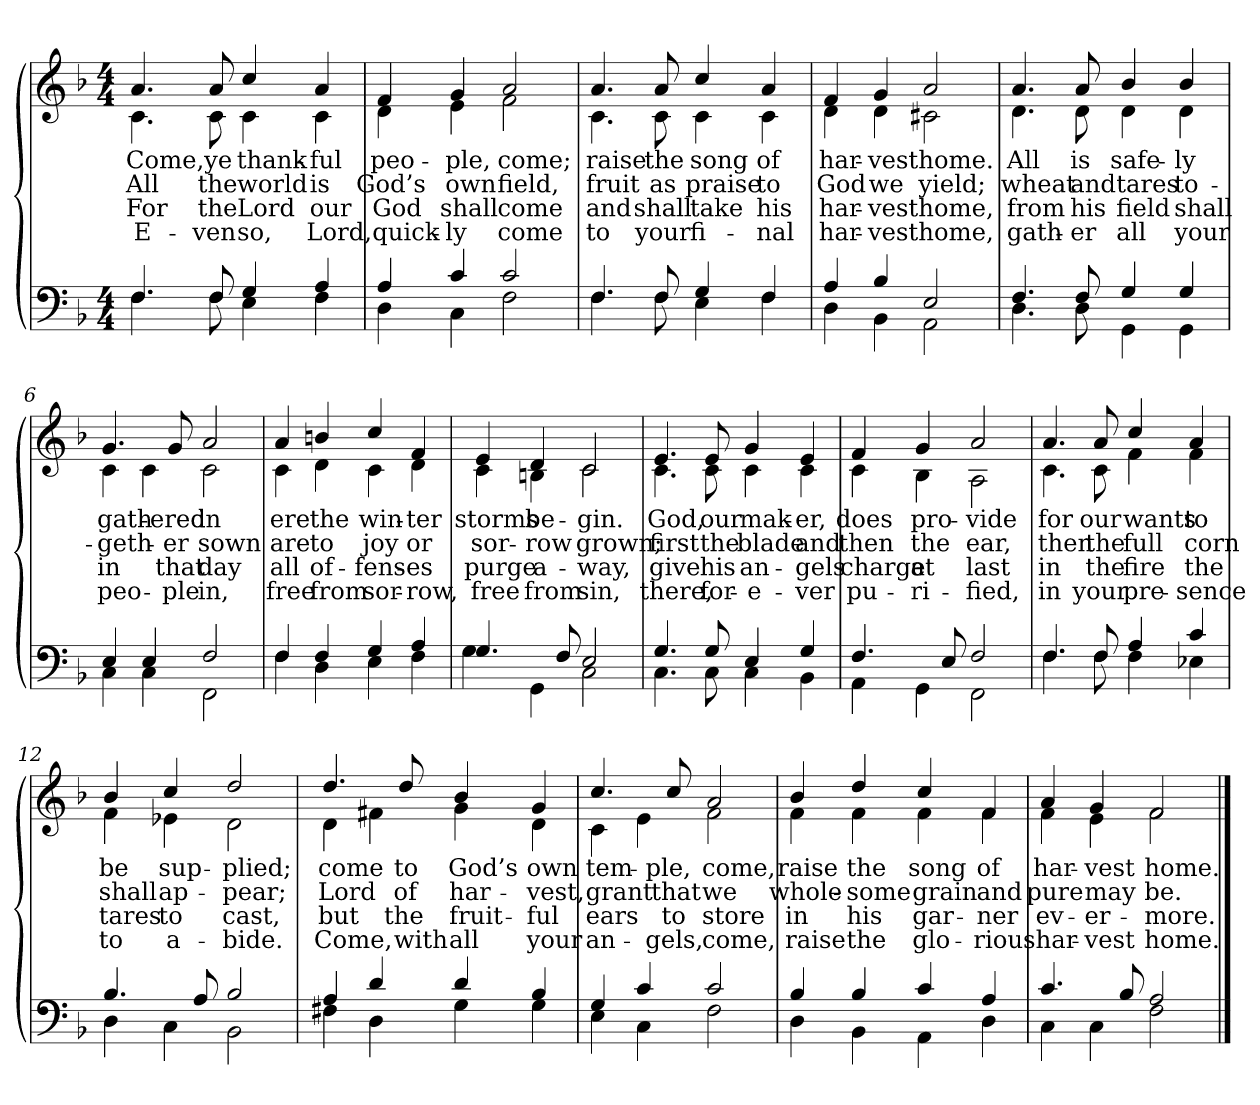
**kern	**kern	**text	**text	**text	**text
*part2	*part1	*part1	*part1	*part1	*part1
*staff2	*staff1	*staff1	*staff1	*staff1	*staff1
*clefF4	*clefG2	*	*	*	*
*k[b-]	*k[b-]	*	*	*	*
*M4/4	*M4/4	*	*	*	*
=1	=1	=1	=1	=1	=1
*^	*	*	*	*	*
!	!	!LO:TX:b:i:t=Verse	!	!	!	!
!	!	!	!LO:LY:b	!LO:LY:b	!LO:LY:b	!LO:LY:b
*	*	*^	*	*	*	*
4.F/	4.F\	4.a/	4.c\	Come,	All	For	E-
!	!	!	!	!LO:LY:b	!LO:LY:b	!LO:LY:b	!LO:LY:b
8F/	8F\	8a/	8c\	ye	the	the	-ven
!	!	!	!	!LO:LY:b	!LO:LY:b	!LO:LY:b	!LO:LY:b
4G/	4E\	4cc/	4c\	thank-	world	Lord	so,
!	!	!	!	!LO:LY:b	!LO:LY:b	!LO:LY:b	!LO:LY:b
4A/	4F\	4a/	4c\	-ful	is	our	Lord,
=2	=2	=2	=2	=2	=2	=2	=2
!	!	!	!	!LO:LY:b	!LO:LY:b	!LO:LY:b	!LO:LY:b
4A/	4D\	4f/	4d\	peo-	God’s	God	quick-
!	!	!	!	!LO:LY:b	!LO:LY:b	!LO:LY:b	!LO:LY:b
4c/	4C\	4g/	4e\	-ple,	own	shall	-ly
!	!	!	!	!LO:LY:b	!LO:LY:b	!LO:LY:b	!LO:LY:b
2c/	2F\	2a/	2f\	come;	field,	come	come
!!LO:LB:g=z	!!
=3	=3	=3	=3	=3	=3	=3	=3
!	!	!	!	!LO:LY:b	!LO:LY:b	!LO:LY:b	!LO:LY:b
4.F/	4.F\	4.a/	4.c\	raise	fruit	and	to
!	!	!	!	!LO:LY:b	!LO:LY:b	!LO:LY:b	!LO:LY:b
8F/	8F\	8a/	8c\	the	as	shall	your
!	!	!	!	!LO:LY:b	!LO:LY:b	!LO:LY:b	!LO:LY:b
4G/	4E\	4cc/	4c\	song	praise	take	fi-
!	!	!	!	!LO:LY:b	!LO:LY:b	!LO:LY:b	!LO:LY:b
4F/	4F\	4a/	4c\	of	to	his	-nal
=4	=4	=4	=4	=4	=4	=4	=4
!	!	!	!	!LO:LY:b	!LO:LY:b	!LO:LY:b	!LO:LY:b
4A/	4D\	4f/	4d\	har-	God	har-	har-
!	!	!	!	!LO:LY:b	!LO:LY:b	!LO:LY:b	!LO:LY:b
4B-/	4BB-\	4g/	4d\	-vest	we	-vest	-vest
!	!	!	!	!LO:LY:b	!LO:LY:b	!LO:LY:b	!LO:LY:b
2E/	2AA\	2a/	2c#X\	home.	yield;	home,	home,
!!LO:LB:g=z	!!
=5	=5	=5	=5	=5	=5	=5	=5
!	!	!	!	!LO:LY:b	!LO:LY:b	!LO:LY:b	!LO:LY:b
4.F/	4.D\	4.a/	4.d\	All	wheat	from	gath-
!	!	!	!	!LO:LY:b	!LO:LY:b	!LO:LY:b	!LO:LY:b
8F/	8D\	8a/	8d\	is	and	his	-er
!	!	!	!	!LO:LY:b	!LO:LY:b	!LO:LY:b	!LO:LY:b
4G/	4GG\	4b-/	4d\	safe-	tares	field	all
!	!	!	!	!LO:LY:b	!LO:LY:b	!LO:LY:b	!LO:LY:b
4G/	4GG\	4b-/	4d\	-ly	to-	shall	your
=6	=6	=6	=6	=6	=6	=6	=6
!	!	!	!	!LO:LY:b	!LO:LY:b	!LO:LY:b	!LO:LY:b
4E/	4C\	4.g/	4c\	gath-	-geth-	in	peo-
4E/	4C\	.	4c\	.	.	.	.
!	!	!	!	!LO:LY:b	!LO:LY:b	!LO:LY:b	!LO:LY:b
.	.	8g/	.	-ered	-er	that	-ple
!	!	!	!	!LO:LY:b	!LO:LY:b	!LO:LY:b	!LO:LY:b
2F/	2FF\	2a/	2c\	in	sown	day	in,
!!LO:LB:g=z	!!
=7	=7	=7	=7	=7	=7	=7	=7
!	!	!	!	!LO:LY:b	!LO:LY:b	!LO:LY:b	!LO:LY:b
4F/	4F\	4a/	4c\	ere	are	all	free
!	!	!	!	!LO:LY:b	!LO:LY:b	!LO:LY:b	!LO:LY:b
4F/	4D\	4bn/	4d\	the	to	of-	from
!	!	!	!	!LO:LY:b	!LO:LY:b	!LO:LY:b	!LO:LY:b
4G/	4E\	4cc/	4c\	win-	joy	-fens-	sor-
!	!	!	!	!LO:LY:b	!LO:LY:b	!LO:LY:b	!LO:LY:b
4A/	4F\	4f/	4d\	-ter	or	-es	-row,
=8	=8	=8	=8	=8	=8	=8	=8
!	!	!	!	!LO:LY:b	!LO:LY:b	!LO:LY:b	!LO:LY:b
4.G/	4G\	4e/	4c\	storms	sor-	purge	free
!	!	!	!	!LO:LY:b	!LO:LY:b	!LO:LY:b	!LO:LY:b
.	4GG\	4d/	4Bn\	be-	-row	a-	from
8F/	.	.	.	.	.	.	.
!	!	!	!	!LO:LY:b	!LO:LY:b	!LO:LY:b	!LO:LY:b
2E/	2C\	2c/	2c\	-gin.	grown;	-way,	sin,
!!LO:LB:g=z	!!
=9	=9	=9	=9	=9	=9	=9	=9
!	!	!	!	!LO:LY:b	!LO:LY:b	!LO:LY:b	!LO:LY:b
4.G/	4.C\	4.e/	4.c\	God,	first	give	there,
!	!	!	!	!LO:LY:b	!LO:LY:b	!LO:LY:b	!LO:LY:b
8G/	8C\	8e/	8c\	our	the	his	for-
!	!	!	!	!LO:LY:b	!LO:LY:b	!LO:LY:b	!LO:LY:b
4E/	4C\	4g/	4c\	mak-	blade	an-	-e-
!	!	!	!	!LO:LY:b	!LO:LY:b	!LO:LY:b	!LO:LY:b
4G/	4BB-\	4e/	4c\	-er,	and	-gels	-ver
=10	=10	=10	=10	=10	=10	=10	=10
!	!	!	!	!LO:LY:b	!LO:LY:b	!LO:LY:b	!LO:LY:b
4.F/	4AA\	4f/	4c\	does	then	charge	pu-
!	!	!	!	!LO:LY:b	!LO:LY:b	!LO:LY:b	!LO:LY:b
.	4GG\	4g/	4B-\	pro-	the	at	-ri-
8E/	.	.	.	.	.	.	.
!	!	!	!	!LO:LY:b	!LO:LY:b	!LO:LY:b	!LO:LY:b
2F/	2FF\	2a/	2A\	-vide	ear,	last	-fied,
!!LO:LB:g=z	!!
=11	=11	=11	=11	=11	=11	=11	=11
!	!	!	!	!LO:LY:b	!LO:LY:b	!LO:LY:b	!LO:LY:b
4.F/	4.F\	4.a/	4.c\	for	then	in	in
!	!	!	!	!LO:LY:b	!LO:LY:b	!LO:LY:b	!LO:LY:b
8F/	8F\	8a/	8c\	our	the	the	your
!	!	!	!	!LO:LY:b	!LO:LY:b	!LO:LY:b	!LO:LY:b
4A/	4F\	4cc/	4f\	wants	full	fire	pre-
!	!	!	!	!LO:LY:b	!LO:LY:b	!LO:LY:b	!LO:LY:b
4c/	4E-X\	4a/	4f\	to	corn	the	-sence
=12	=12	=12	=12	=12	=12	=12	=12
!	!	!	!	!LO:LY:b	!LO:LY:b	!LO:LY:b	!LO:LY:b
4.B-/	4D\	4b-/	4f\	be	shall	tares	to
!	!	!	!	!LO:LY:b	!LO:LY:b	!LO:LY:b	!LO:LY:b
.	4C\	4cc/	4e-X\	sup-	ap-	to	a-
8A/	.	.	.	.	.	.	.
!	!	!	!	!LO:LY:b	!LO:LY:b	!LO:LY:b	!LO:LY:b
2B-/	2BB-\	2dd/	2d\	-plied;	-pear;	cast,	-bide.
!!LO:LB:g=z	!!
=13	=13	=13	=13	=13	=13	=13	=13
!	!	!	!	!LO:LY:b	!LO:LY:b	!LO:LY:b	!LO:LY:b
4A/	4F#X\	4.dd/	4d\	come	Lord	but	Come,
4d/	4D\	.	4f#X\	.	.	.	.
!	!	!	!	!LO:LY:b	!LO:LY:b	!LO:LY:b	!LO:LY:b
.	.	8dd/	.	to	of	the	with
!	!	!	!	!LO:LY:b	!LO:LY:b	!LO:LY:b	!LO:LY:b
4d/	4G\	4b-/	4g\	God’s	har-	fruit-	all
!	!	!	!	!LO:LY:b	!LO:LY:b	!LO:LY:b	!LO:LY:b
4B-/	4G\	4g/	4d\	own	-vest,	-ful	your
=14	=14	=14	=14	=14	=14	=14	=14
!	!	!	!	!LO:LY:b	!LO:LY:b	!LO:LY:b	!LO:LY:b
4G/	4E\	4.cc/	4c\	tem-	grant	ears	an-
4c/	4C\	.	4e\	.	.	.	.
!	!	!	!	!LO:LY:b	!LO:LY:b	!LO:LY:b	!LO:LY:b
.	.	8cc/	.	-ple,	that	to	-gels,
!	!	!	!	!LO:LY:b	!LO:LY:b	!LO:LY:b	!LO:LY:b
2c/	2F\	2a/	2f\	come,	we	store	come,
!!LO:LB:g=z	!!
=15	=15	=15	=15	=15	=15	=15	=15
!	!	!	!	!LO:LY:b	!LO:LY:b	!LO:LY:b	!LO:LY:b
4B-/	4D\	4b-/	4f\	raise	whole-	in	raise
!	!	!	!	!LO:LY:b	!LO:LY:b	!LO:LY:b	!LO:LY:b
4B-/	4BB-\	4dd/	4f\	the	-some	his	the
!	!	!	!	!LO:LY:b	!LO:LY:b	!LO:LY:b	!LO:LY:b
4c/	4AA\	4cc/	4f\	song	grain	gar-	glo-
!	!	!	!	!LO:LY:b	!LO:LY:b	!LO:LY:b	!LO:LY:b
4A/	4D\	4f/	4f\	of	and	-ner	-rious
=16	=16	=16	=16	=16	=16	=16	=16
!	!	!	!	!LO:LY:b	!LO:LY:b	!LO:LY:b	!LO:LY:b
4.c/	4C\	4a/	4f\	har-	pure	ev-	har-
!	!	!	!	!LO:LY:b	!LO:LY:b	!LO:LY:b	!LO:LY:b
.	4C\	4g/	4e\	-vest	may	-er-	-vest
8B-/	.	.	.	.	.	.	.
!	!	!	!	!LO:LY:b	!LO:LY:b	!LO:LY:b	!LO:LY:b
2A/	2F\	2f/	2f\	home.	be.	-more.	home.
*v	*v	*	*	*	*	*	*
*	*v	*v	*	*	*	*
==	==	==	==	==	==
*-	*-	*-	*-	*-	*-
